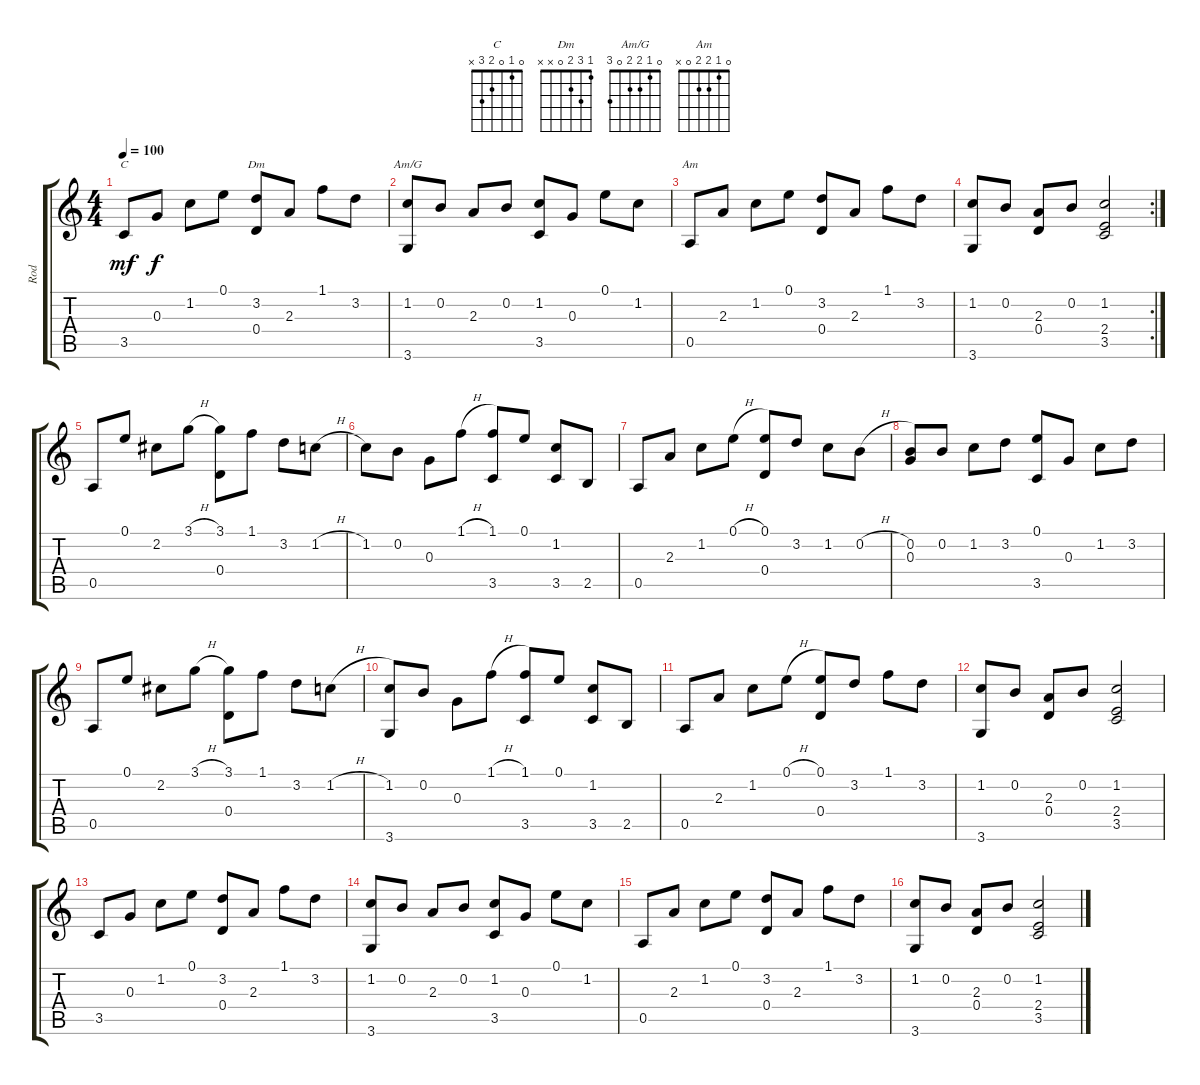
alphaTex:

\track ("Rod" "Rod") {instrument acousticguitarnylon}
\staff {score tabs}
\tuning (E4 B3 G3 D3 A2 E2) {hide}
\chord ("C" 0 1 0 2 3 x)
\chord ("Dm" 1 3 2 0 x x)
\chord ("Am/G" 0 1 2 2 0 3)
\chord ("Am" 0 1 2 2 0 x)
\ts (4 4)
\tempo 100
\clef g2
\ks c
3.5.8{ch "C" dy mf instrument acousticguitarnylon} 0.3.8{dy f} 1.2.8 0.1.8 (3.2 0.4).8{ch "Dm"} 2.3.8 1.1.8 3.2.8 |
(1.2 3.6).8{ch "Am/G"} 0.2.8 2.3.8 0.2.8 (1.2 3.5).8 0.3.8 0.1.8 1.2.8 |
0.5.8{ch "Am"} 2.3.8 1.2.8 0.1.8 (3.2 0.4).8 2.3.8 1.1.8 3.2.8 |
\rc 2
(1.2 3.6).8 0.2.8 (2.3 0.4).8 0.2.8 (1.2 2.4 3.5).2 |
0.5.8 0.1.8 2.2.8 3.1{h}.8 (3.1 0.4).8 1.1.8 3.2.8 1.2{h}.8 |
1.2.8 0.2.8 0.3.8 1.1{h}.8 (1.1 3.5).8 0.1.8 (1.2 3.5).8 2.5.8 |
0.5.8 2.3.8 1.2.8 0.1{h}.8 (0.1 0.4).8 3.2.8 1.2.8 0.2{h}.8 |
(0.2 0.3).8 0.2.8 1.2.8 3.2.8 (0.1 3.5).8 0.3.8 1.2.8 3.2.8 |
0.5.8 0.1.8 2.2.8 3.1{h}.8 (3.1 0.4).8 1.1.8 3.2.8 1.2{h}.8 |
(1.2 3.6).8 0.2.8 0.3.8 1.1{h}.8 (1.1 3.5).8 0.1.8 (1.2 3.5).8 2.5.8 |
0.5.8 2.3.8 1.2.8 0.1{h}.8 (0.1 0.4).8 3.2.8 1.1.8 3.2.8 |
(1.2 3.6).8 0.2.8 (2.3 0.4).8 0.2.8 (1.2 2.4 3.5).2 |
3.5.8 0.3.8 1.2.8 0.1.8 (3.2 0.4).8 2.3.8 1.1.8 3.2.8 |
(1.2 3.6).8 0.2.8 2.3.8 0.2.8 (1.2 3.5).8 0.3.8 0.1.8 1.2.8 |
0.5.8 2.3.8 1.2.8 0.1.8 (3.2 0.4).8 2.3.8 1.1.8 3.2.8 |
(1.2 3.6).8 0.2.8 (2.3 0.4).8 0.2.8 (1.2 2.4 3.5).2
